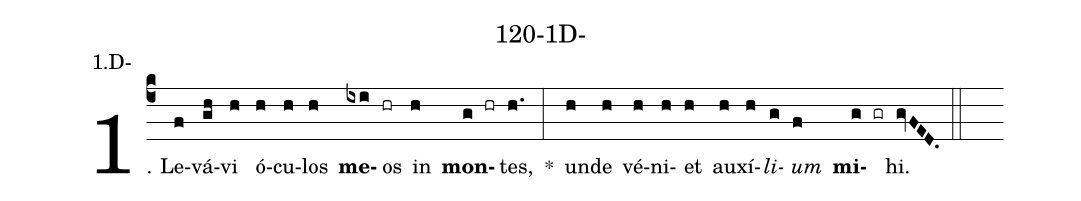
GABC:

name: 120-1D-;
annotation: 1.D-;
%%
(c4)1. Le(f)vá(gh)vi(h) ó(h)cu(h)los(h) <b>me</b>(ixi)os(hr) in(h) <b>mon</b>(g hr)tes,(h.) *(:) un(h)de(h) vé(h)ni(h)et(h) au(h)xí(h)<i>li</i>(g)<i>um</i>(f) <b>mi</b>(g gr)hi.(gvFED.) (::)
